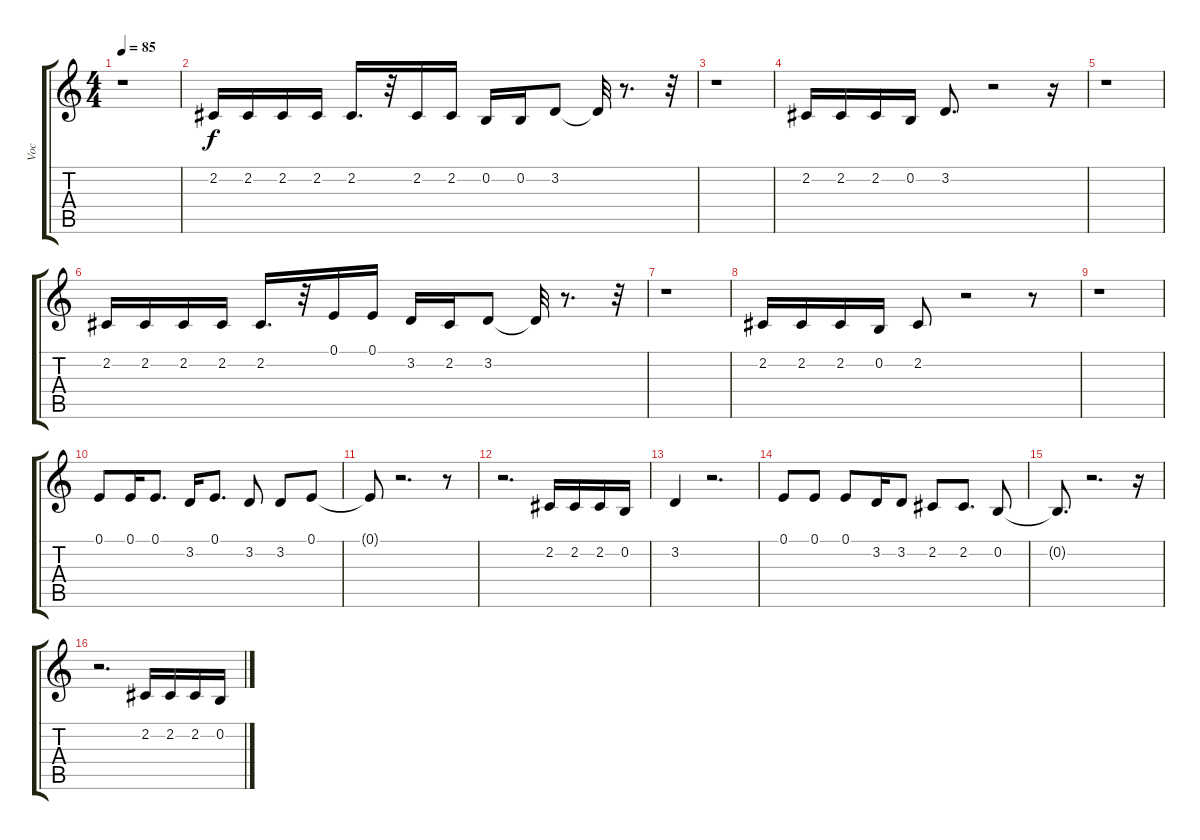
\track ("Voc" "Voc") {instrument recorder}
\staff {score tabs}
\tuning (E4 B3 G3 D3 A2 E2) {hide}
\ts (4 4)
\tempo 85
\clef g2
\ks c
r.1{dy f} |
2.2.16 2.2.16 2.2.16 2.2.16 2.2.16{d} r.32 2.2.16 2.2.16 0.2.16 0.2.16 3.2.8 3.2{t}.32 r.8{d} r.32 |
r.1 |
2.2.16 2.2.16 2.2.16 0.2.16 3.2.8{d} r.2 r.16 |
r.1 |
2.2.16 2.2.16 2.2.16 2.2.16 2.2.16{d} r.32 0.1.16 0.1.16 3.2.16 2.2.16 3.2.8 3.2{t}.32 r.8{d} r.32 |
r.1 |
2.2.16 2.2.16 2.2.16 0.2.16 2.2.8 r.2 r.8 |
r.1 |
0.1.8 0.1.16 0.1.8{d} 3.2.16 0.1.8{d} 3.2.8 3.2.8 0.1.8 |
0.1{t}.8 r.2{d} r.8 |
r.2{d} 2.2.16 2.2.16 2.2.16 0.2.16 |
3.2.4 r.2{d} |
0.1.8 0.1.8 0.1.8 3.2.16 3.2.8 2.2.8 2.2.8{d} 0.2.8 |
0.2{t}.8{d} r.2{d} r.16 |
r.2{d} 2.2.16 2.2.16 2.2.16 0.2.16
